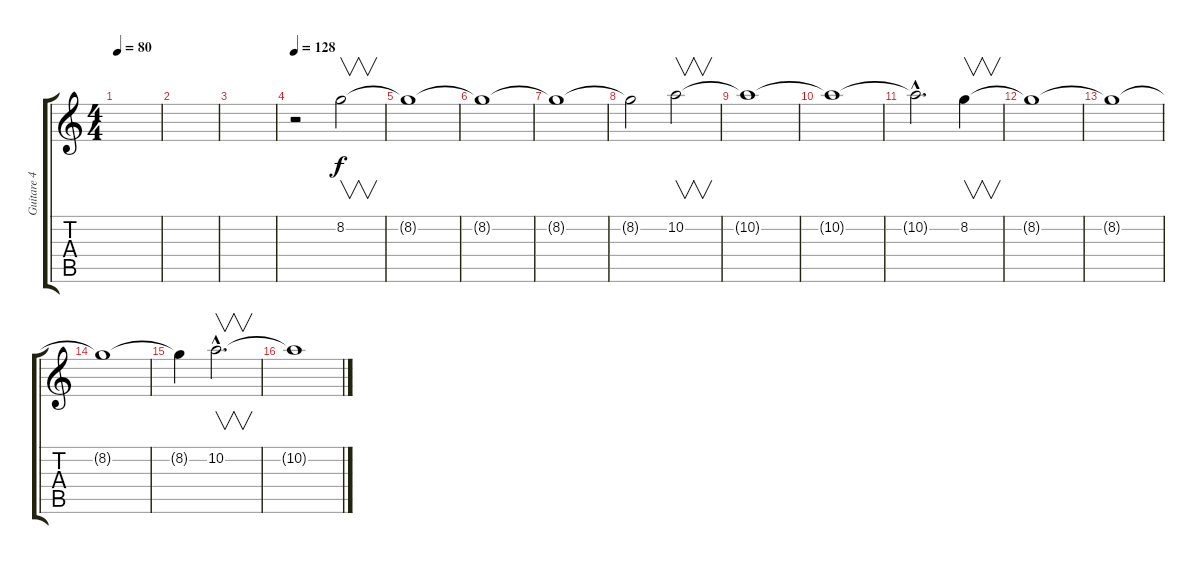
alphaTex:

\track ("Guitare 4" "Guitare 4") {instrument distortionguitar}
\staff {score tabs}
\tuning (E4 B3 G3 D3 A2 E2) {hide}
\ts (4 4)
\tempo 80
\clef g2
\ks c
|
|
|
\tempo 128
r.2 8.2.2{v} |
8.2{t}.1 |
8.2{t}.1 |
8.2{t}.1 |
8.2{t}.2 10.2.2{v} |
10.2{t}.1 |
10.2{t}.1 |
10.2{hac t}.2{d} 8.2.4{v} |
8.2{t}.1 |
8.2{t}.1 |
8.2{t}.1 |
8.2{t}.4 10.2{hac}.2{v d} |
10.2{t}.1
